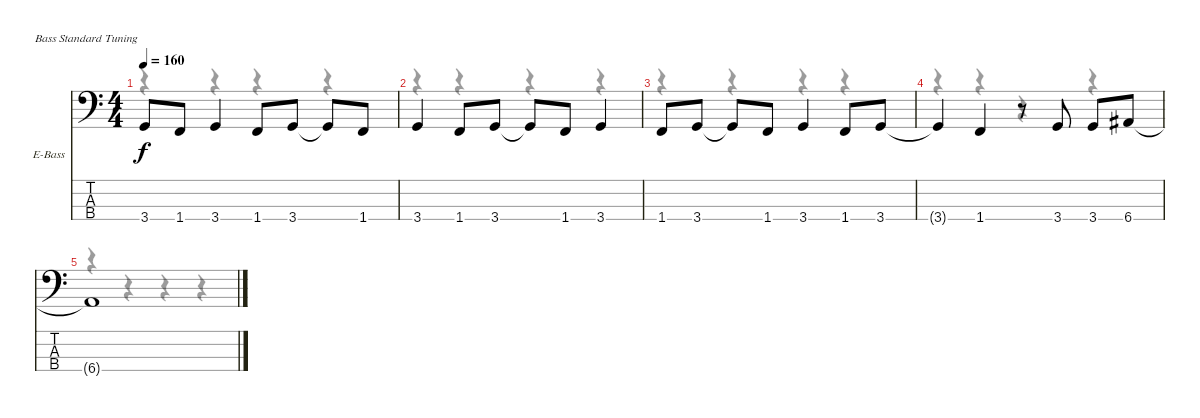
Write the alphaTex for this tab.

\bracketExtendMode nobrackets
\firstSystemTrackNameOrientation horizontal
\otherSystemsTrackNameOrientation horizontal
\track ("Bass" "E-Bass") {instrument electricbasspick}
\staff {score tabs}
\tuning (G2 D2 A1 E1)
\voice
\ts (4 4)
\tempo 160
\clef f4
\ks c
3.4{t}.8{dy f} 1.4.8 3.4.4 1.4.8 3.4.8 3.4{t}.8 1.4.8 |
3.4.4 1.4.8 3.4.8 3.4{t}.8 1.4.8 3.4.4 |
1.4.8 3.4.8 3.4{t}.8 1.4.8 3.4.4 1.4.8 3.4.8 |
3.4{t}.4 1.4.4 r.8 3.4.8 3.4.8 6.4.8 |
6.4{t}.1
\voice
\clef f4
\ottava regular
\simile none
\ks c
r.4{dy mf} r.4 r.4 r.4 |
r.4 r.4 r.4 r.4 |
r.4 r.4 r.4 r.4 |
r.4 r.4 r.4 r.4 |
r.4 r.4 r.4 r.4
